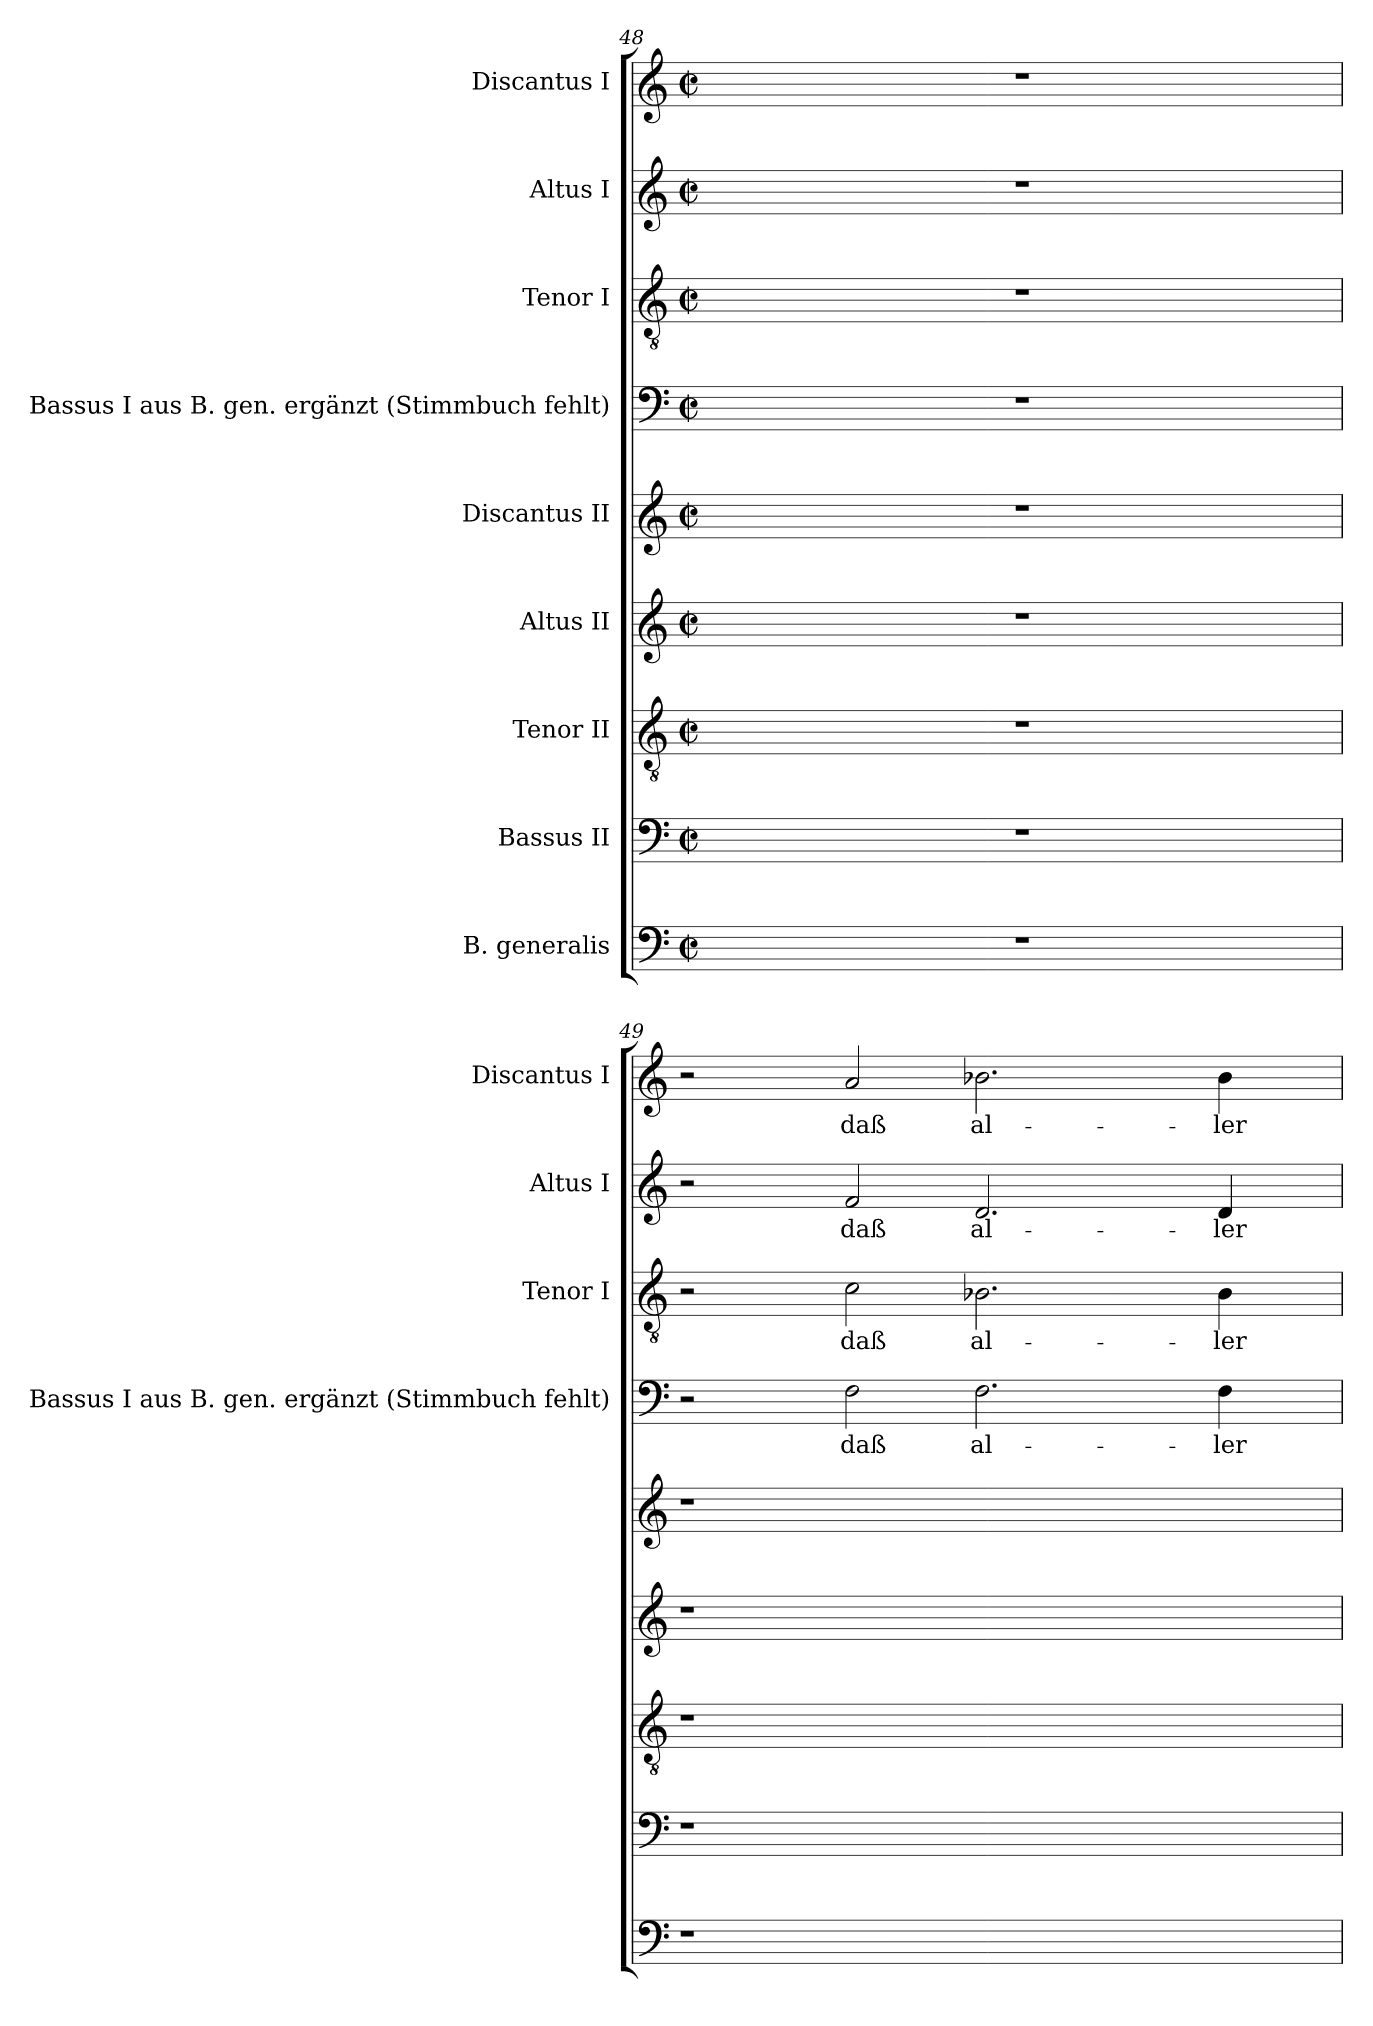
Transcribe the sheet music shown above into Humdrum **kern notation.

**kern	**kern	**kern	**kern	**kern	**kern	**text	**kern	**text	**kern	**text	**kern	**text
*part9	*part8	*part7	*part6	*part5	*part4	*part4	*part3	*part3	*part2	*part2	*part1	*part1
*staff9	*staff8	*staff7	*staff6	*staff5	*staff4	*staff4	*staff3	*staff3	*staff2	*staff2	*staff1	*staff1
*I"B. generalis	*I"Bassus II	*I"Tenor II	*I"Altus II	*I"Discantus II	*I"Bassus I aus B. gen. ergänzt  (Stimmbuch fehlt)	*	*I"Tenor I	*	*I"Altus I	*	*I"Discantus I	*
*	*	*	*	*	*I'Bassus I aus B. gen. ergänzt  (Stimmbuch fehlt)	*	*I'Tenor I	*	*I'Altus I	*	*I'Discantus I	*
*clefF4	*clefF4	*clefGv2	*clefG2	*clefG2	*clefF4	*	*clefGv2	*	*clefG2	*	*clefG2	*
*M2/2	*M2/2	*M2/2	*M2/2	*M2/2	*M2/2	*	*M2/2	*	*M2/2	*	*M2/2	*
*met(c|)	*met(c|)	*met(c|)	*met(c|)	*met(c|)	*met(c|)	*	*met(c|)	*	*met(c|)	*	*met(c|)	*
=48	=48	=48	=48	=48	=48	=48	=48	=48	=48	=48	=48	=48
1r	1r	1r	1r	1r	1r	.	1r	.	1r	.	1r	.
=49	=49	=49	=49	=49	=49	=49	=49	=49	=49	=49	=49	=49
!	!	!	!	!	!	!	!	!	!	!	!LO:TX:a:t=Valentin Haußmann	!
*	*	*	*	*	*	*	*	*	*	*	*^	*
1r	1r	1r	1r	1r	2r	.	2r	.	2r	.	2r	16..ryy	.
.	.	.	.	.	.	.	.	.	.	.	.	1ryy	.
!	!	!	!	!	!	!LO:LY:b:cj	!	!LO:LY:b:cj	!	!LO:LY:b:cj	!	!	!LO:LY:b:cj
.	.	.	.	.	2F\	daß	2c\	daß	2f/	daß	2a/	.	daß
!	!	!	!	!	!	!LO:LY:b:cj	!	!LO:LY:b:cj	!	!LO:LY:b:cj	!	!	!LO:LY:b:cj
1ryy	1ryy	1ryy	1ryy	1ryy	2.F\	al-	2.B-X\	al-	2.d/	al-	2.b-X\	.	al-
.	.	.	.	.	.	.	.	.	.	.	.	2ryy	.
.	.	.	.	.	.	.	.	.	.	.	.	4ryy	.
!	!	!	!	!	!	!LO:LY:b:cj	!	!LO:LY:b:cj	!	!LO:LY:b:cj	!	!	!LO:LY:b:cj
.	.	.	.	.	4F\	-ler-	4B-\	-ler-	4d/	-ler-	4b-\	.	-ler-
.	.	.	.	.	.	.	.	.	.	.	.	8ryy	.
.	.	.	.	.	.	.	.	.	.	.	.	64ryy	.
*	*	*	*	*	*	*	*	*	*	*	*v	*v	*
=	=	=	=	=	=	=	=	=	=	=	=	=
*-	*-	*-	*-	*-	*-	*-	*-	*-	*-	*-	*-	*-
